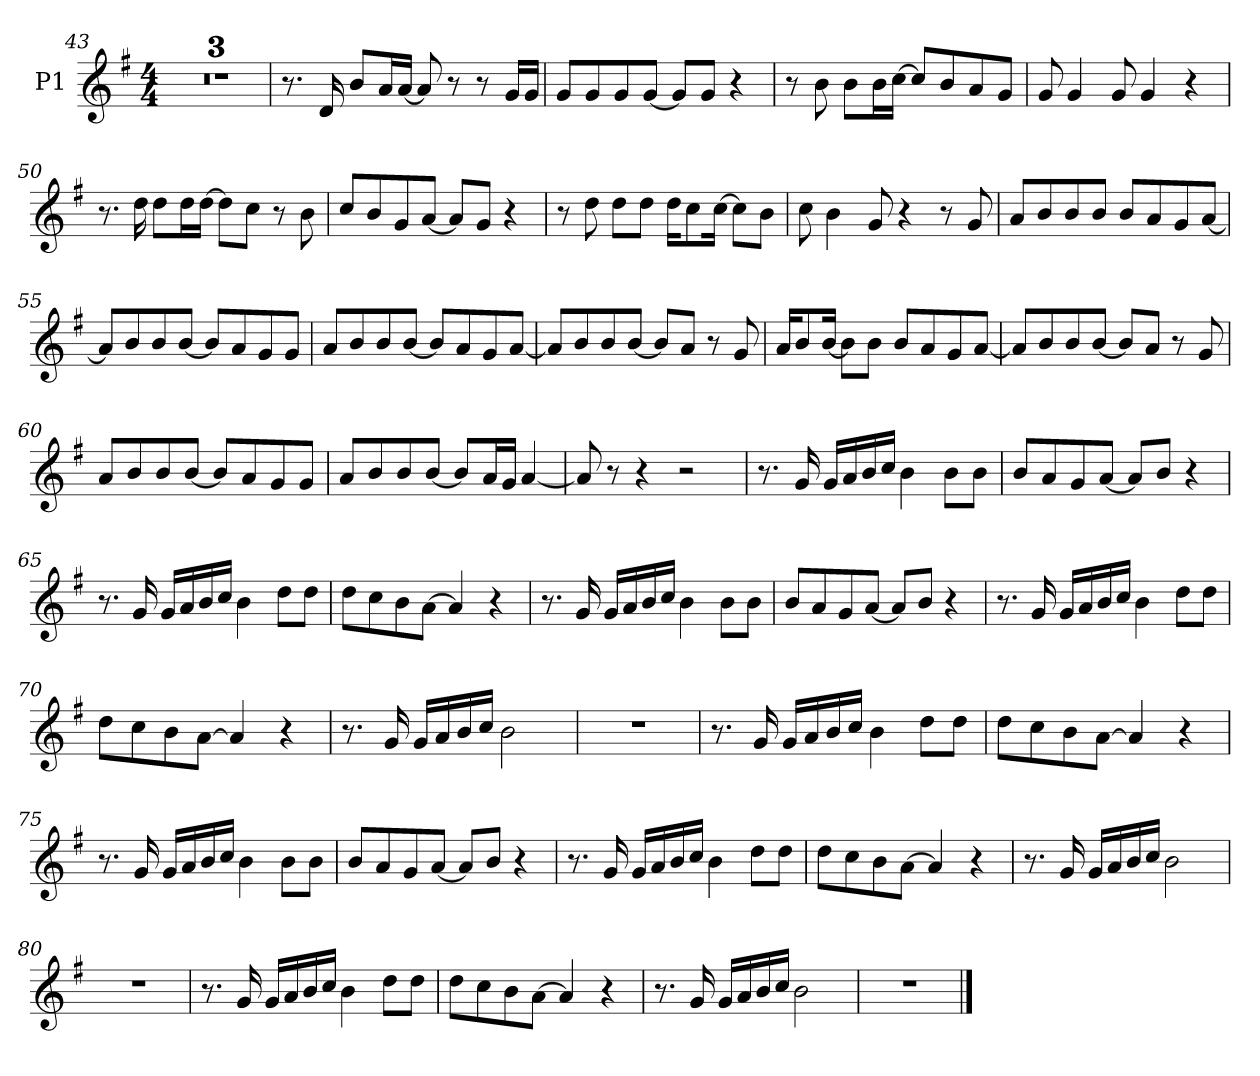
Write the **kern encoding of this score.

**kern
*part1
*staff1
*I"P1
*clefG2
*k[f#]
*G:
*M4/4
=43
1r
=44
1r
=45
1r
!!LO:LB:g=z
=46
8.r
16d/
8b/L
16a/L
[<16a/JJ
8a/]
8r
8r
16g/LL
16g/JJ
=47
8g/L
8g/
8g/
[<8g/J
8g/L]
8g/J
4r
=48
8r
8b\
8b\L
16b\L
[>16cc\JJ
8cc/L]
8b/
8a/
8g/J
=49
8g/
4g/
8g/
4g/
4r
!!LO:PB:g=z
=50
8.r
16dd\
8dd\L
16dd\L
[>16dd\JJ
8dd\L]
8cc\J
8r
8b\
=51
8cc/L
8b/
8g/
[<8a/J
8a/L]
8g/J
4r
=52
8r
8dd\
8dd\L
8dd\J
16dd\KL
8cc\
[>16cc\Jk
8cc\L]
8b\J
=53
8cc\
4b\
8g/
4r
8r
8g/
!!LO:LB:g=z
=54
8a/L
8b/
8b/
8b/J
8b/L
8a/
8g/
[<8a/J
=55
8a/L]
8b/
8b/
[<8b/J
8b/L]
8a/
8g/
8g/J
=56
8a/L
8b/
8b/
[<8b/J
8b/L]
8a/
8g/
[<8a/J
=57
8a/L]
8b/
8b/
[<8b/J
8b/L]
8a/J
8r
8g/
!!LO:LB:g=z
=58
16a/KL
8b/
[<16b/Jk
8b\L]
8b\J
8b/L
8a/
8g/
[<8a/J
=59
8a/L]
8b/
8b/
[<8b/J
8b/L]
8a/J
8r
8g/
=60
8a/L
8b/
8b/
[<8b/J
8b/L]
8a/
8g/
8g/J
=61
8a/L
8b/
8b/
[<8b/J
8b/L]
16a/L
16g/JJ
[<4a/
!!LO:LB:g=z
=62
8a/]
8r
4r
2r
=63
8.r
16g/
16g/LL
16a/
16b/
16cc/JJ
4b\
8b\L
8b\J
=64
8b/L
8a/
8g/
[<8a/J
8a/L]
8b/J
4r
=65
8.r
16g/
16g/LL
16a/
16b/
16cc/JJ
4b\
8dd\L
8dd\J
!!LO:LB:g=z
=66
8dd\L
8cc\
8b\
[>8a\J
4a/]
4r
=67
8.r
16g/
16g/LL
16a/
16b/
16cc/JJ
4b\
8b\L
8b\J
=68
8b/L
8a/
8g/
[<8a/J
8a/L]
8b/J
4r
=69
8.r
16g/
16g/LL
16a/
16b/
16cc/JJ
4b\
8dd\L
8dd\J
!!LO:LB:g=z
=70
8dd\L
8cc\
8b\
[>8a\J
4a/]
4r
=71
8.r
16g/
16g/LL
16a/
16b/
16cc/JJ
2b\
=72
1r
=73
8.r
16g/
16g/LL
16a/
16b/
16cc/JJ
4b\
8dd\L
8dd\J
=74
8dd\L
8cc\
8b\
[>8a\J
4a/]
4r
!!LO:LB:g=z
=75
8.r
16g/
16g/LL
16a/
16b/
16cc/JJ
4b\
8b\L
8b\J
=76
8b/L
8a/
8g/
[<8a/J
8a/L]
8b/J
4r
=77
8.r
16g/
16g/LL
16a/
16b/
16cc/JJ
4b\
8dd\L
8dd\J
=78
8dd\L
8cc\
8b\
[>8a\J
4a/]
4r
!!LO:LB:g=z
=79
8.r
16g/
16g/LL
16a/
16b/
16cc/JJ
2b\
=80
1r
=81
8.r
16g/
16g/LL
16a/
16b/
16cc/JJ
4b\
8dd\L
8dd\J
!!LO:LB:g=z
=82
8dd\L
8cc\
8b\
[>8a\J
4a/]
4r
=83
8.r
16g/
16g/LL
16a/
16b/
16cc/JJ
2b\
=84
1r
==
*-
